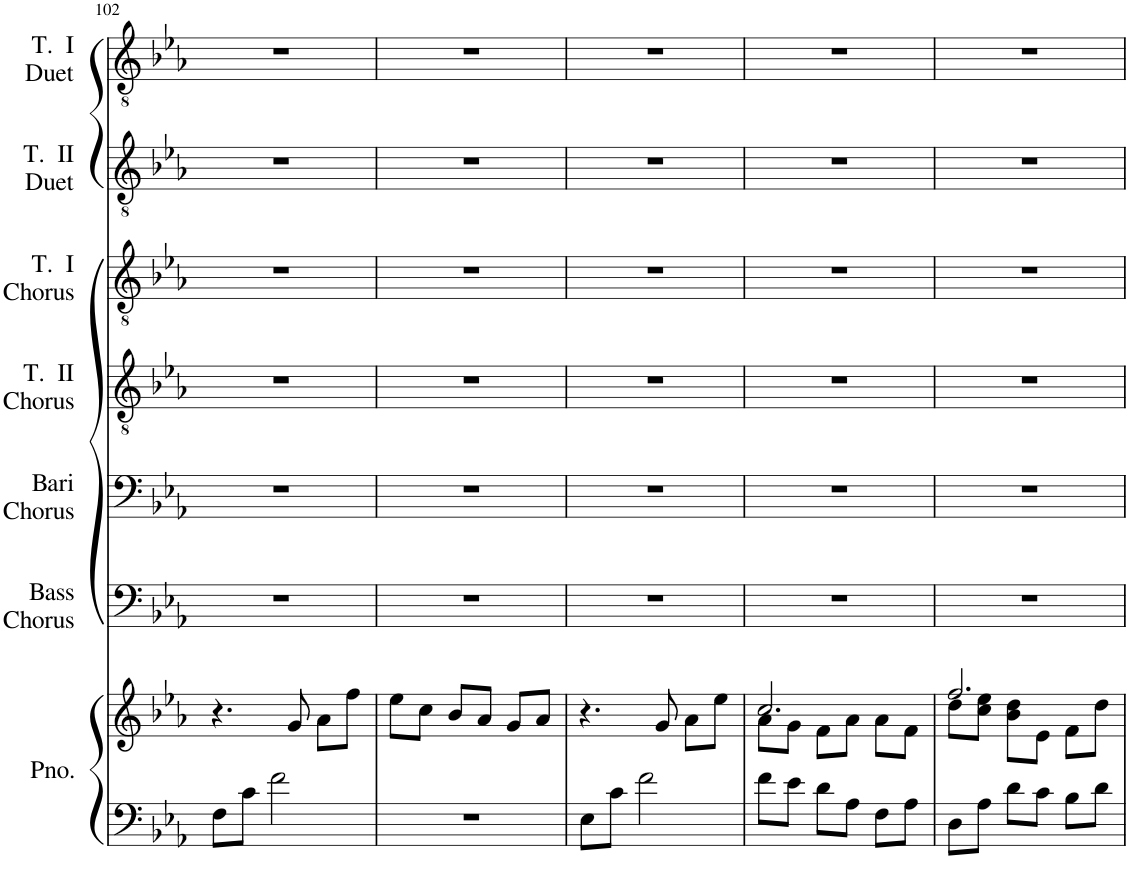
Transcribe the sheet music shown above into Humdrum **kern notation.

**kern	**kern	**kern	**kern	**kern	**kern	**kern	**kern
*part7	*part7	*part6	*part5	*part4	*part3	*part2	*part1
*staff8	*staff7	*staff6	*staff5	*staff4	*staff3	*staff2	*staff1
*I"Piano	*	*I"Bass Chorus	*I"Baritone Chorus	*I"Tenor II Chorus	*I"Tenor I Chorus	*I"Tenor II Duet	*I"Tenor I Duet
*I'Pno.	*	*I'Bass Chorus	*I'Bari Chorus	*I'T.  II Chorus	*I'T.  I Chorus	*I'T.  II Duet	*I'T.  I Duet
!!LO:PB:g=z
*clefF4	*clefG2	*clefF4	*clefF4	*clefGv2	*clefGv2	*clefGv2	*clefGv2
*k[b-e-a-]	*k[b-e-a-]	*k[b-e-a-]	*k[b-e-a-]	*k[b-e-a-]	*k[b-e-a-]	*k[b-e-a-]	*k[b-e-a-]
*M3/4	*M3/4	*M3/4	*M3/4	*M3/4	*M3/4	*M3/4	*M3/4
=102	=102	=102	=102	=102	=102	=102	=102
8F\L	4.r	2.r	2.r	2.r	2.r	2.r	2.r
8c\J	.	.	.	.	.	.	.
2f\	.	.	.	.	.	.	.
.	8g/	.	.	.	.	.	.
.	8a-\L	.	.	.	.	.	.
.	8ff\J	.	.	.	.	.	.
=103	=103	=103	=103	=103	=103	=103	=103
2.r	8ee-\L	2.r	2.r	2.r	2.r	2.r	2.r
.	8cc\J	.	.	.	.	.	.
.	8b-/L	.	.	.	.	.	.
.	8a-/J	.	.	.	.	.	.
.	8g/L	.	.	.	.	.	.
.	8a-/J	.	.	.	.	.	.
=104	=104	=104	=104	=104	=104	=104	=104
8E-\L	4.r	2.r	2.r	2.r	2.r	2.r	2.r
8c\J	.	.	.	.	.	.	.
2f\	.	.	.	.	.	.	.
.	8g/	.	.	.	.	.	.
.	8a-\L	.	.	.	.	.	.
.	8ee-\J	.	.	.	.	.	.
=105	=105	=105	=105	=105	=105	=105	=105
*^	*^	*	*	*	*	*	*
2.ryy	8f\L	2.cc/	8a-\L	2.r	2.r	2.r	2.r	2.r	2.r
.	8e-\J	.	8g\J	.	.	.	.	.	.
.	8d\L	.	8f\L	.	.	.	.	.	.
.	8A-\J	.	8a-\J	.	.	.	.	.	.
.	8F\L	.	8a-\L	.	.	.	.	.	.
.	8A-\J	.	8f\J	.	.	.	.	.	.
=106	=106	=106	=106	=106	=106	=106	=106	=106	=106
2.ryy	8D\L	2.ff/	8dd\L	2.r	2.r	2.r	2.r	2.r	2.r
.	8A-\J	.	8cc\ 8ee-\J	.	.	.	.	.	.
.	8d\L	.	8b-\ 8dd\L	.	.	.	.	.	.
.	8c\J	.	8e-\J	.	.	.	.	.	.
.	8B-\L	.	8f\L	.	.	.	.	.	.
.	8d\J	.	8dd\J	.	.	.	.	.	.
*v	*v	*	*	*	*	*	*	*	*
*	*v	*v	*	*	*	*	*	*
=	=	=	=	=	=	=	=
*-	*-	*-	*-	*-	*-	*-	*-
